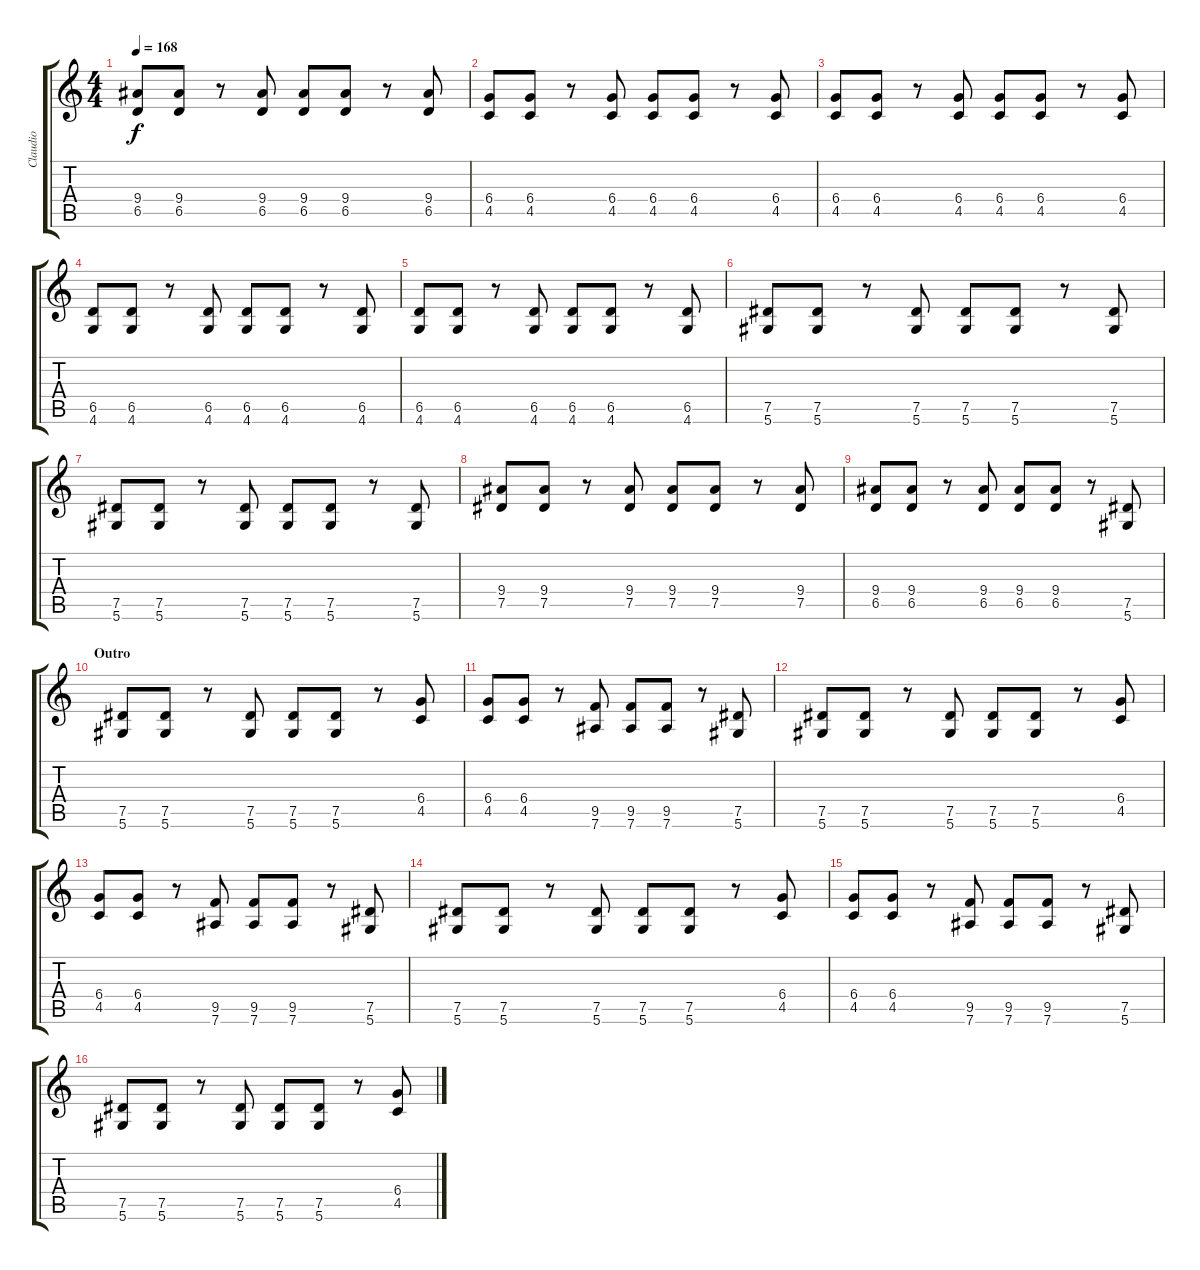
\track ("Claudio" "Claudio") {instrument distortionguitar}
\staff {score tabs}
\tuning (Eb4 Bb3 Gb3 Db3 Ab2 Eb2) {hide}
\ts (4 4)
\tempo 168
\clef g2
\ks c
(9.4 6.5).8{dy f} (9.4 6.5).8 r.8 (9.4 6.5).8 (9.4 6.5).8 (9.4 6.5).8 r.8 (9.4 6.5).8 |
(6.4 4.5).8 (6.4 4.5).8 r.8 (6.4 4.5).8 (6.4 4.5).8 (6.4 4.5).8 r.8 (6.4 4.5).8 |
(6.4 4.5).8 (6.4 4.5).8 r.8 (6.4 4.5).8 (6.4 4.5).8 (6.4 4.5).8 r.8 (6.4 4.5).8 |
(6.5 4.6).8 (6.5 4.6).8 r.8 (6.5 4.6).8 (6.5 4.6).8 (6.5 4.6).8 r.8 (6.5 4.6).8 |
(6.5 4.6).8 (6.5 4.6).8 r.8 (6.5 4.6).8 (6.5 4.6).8 (6.5 4.6).8 r.8 (6.5 4.6).8 |
(7.5 5.6).8 (7.5 5.6).8 r.8 (7.5 5.6).8 (7.5 5.6).8 (7.5 5.6).8 r.8 (7.5 5.6).8 |
(7.5 5.6).8 (7.5 5.6).8 r.8 (7.5 5.6).8 (7.5 5.6).8 (7.5 5.6).8 r.8 (7.5 5.6).8 |
(9.4 7.5).8 (9.4 7.5).8 r.8 (9.4 7.5).8 (9.4 7.5).8 (9.4 7.5).8 r.8 (9.4 7.5).8 |
(9.4 6.5).8 (9.4 6.5).8 r.8 (9.4 6.5).8 (9.4 6.5).8 (9.4 6.5).8 r.8 (7.5 5.6).8 |
\section ("" "Outro")
(7.5 5.6).8 (7.5 5.6).8 r.8 (7.5 5.6).8 (7.5 5.6).8 (7.5 5.6).8 r.8 (6.4 4.5).8 |
(6.4 4.5).8 (6.4 4.5).8 r.8 (9.5 7.6).8 (9.5 7.6).8 (9.5 7.6).8 r.8 (7.5 5.6).8 |
(7.5 5.6).8 (7.5 5.6).8 r.8 (7.5 5.6).8 (7.5 5.6).8 (7.5 5.6).8 r.8 (6.4 4.5).8 |
(6.4 4.5).8 (6.4 4.5).8 r.8 (9.5 7.6).8 (9.5 7.6).8 (9.5 7.6).8 r.8 (7.5 5.6).8 |
(7.5 5.6).8 (7.5 5.6).8 r.8 (7.5 5.6).8 (7.5 5.6).8 (7.5 5.6).8 r.8 (6.4 4.5).8 |
(6.4 4.5).8 (6.4 4.5).8 r.8 (9.5 7.6).8 (9.5 7.6).8 (9.5 7.6).8 r.8 (7.5 5.6).8 |
(7.5 5.6).8 (7.5 5.6).8 r.8 (7.5 5.6).8 (7.5 5.6).8 (7.5 5.6).8 r.8 (6.4 4.5).8
